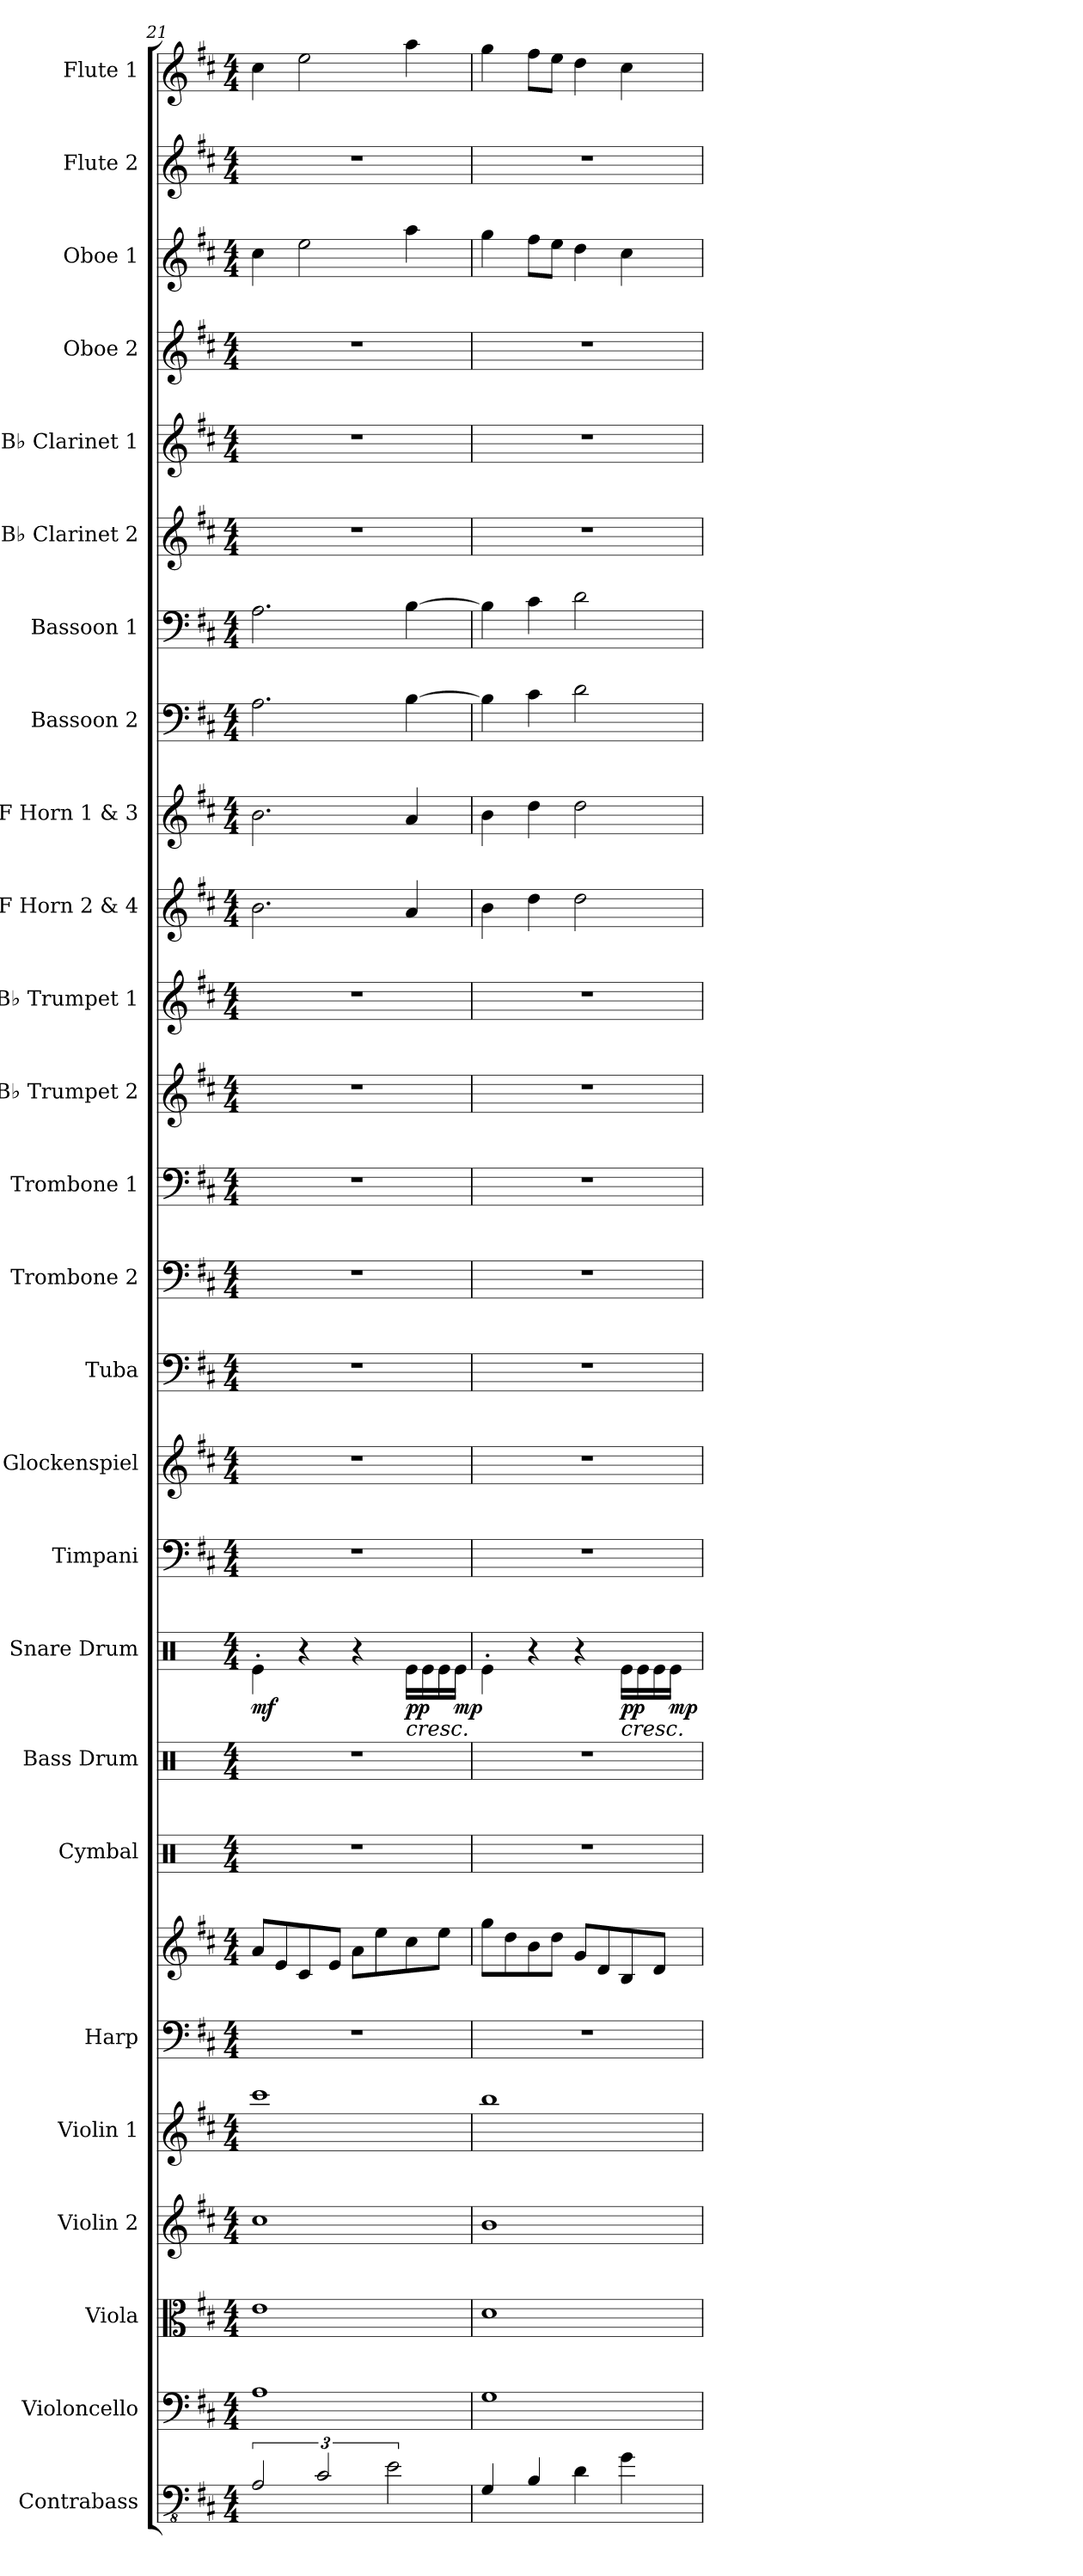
**kern	**kern	**kern	**kern	**kern	**kern	**kern	**kern	**kern	**kern	**dynam	**kern	**kern	**kern	**kern	**kern	**kern	**kern	**kern	**kern	**kern	**kern	**kern	**kern	**kern	**kern	**kern	**kern
*part26	*part25	*part24	*part23	*part22	*part21	*part21	*part20	*part19	*part18	*part18	*part17	*part16	*part15	*part14	*part13	*part12	*part11	*part10	*part9	*part8	*part7	*part6	*part5	*part4	*part3	*part2	*part1
*staff27	*staff26	*staff25	*staff24	*staff23	*staff22	*staff21	*staff20	*staff19	*staff18	*staff18	*staff17	*staff16	*staff15	*staff14	*staff13	*staff12	*staff11	*staff10	*staff9	*staff8	*staff7	*staff6	*staff5	*staff4	*staff3	*staff2	*staff1
*I"Contrabass	*I"Violoncello	*I"Viola	*I"Violin 2	*I"Violin 1	*I"Harp	*	*I"Cymbal	*I"Bass Drum	*I"Snare Drum	*	*I"Timpani	*I"Glockenspiel	*I"Tuba	*I"Trombone 2	*I"Trombone 1	*I"B♭ Trumpet 2	*I"B♭ Trumpet 1	*I"F Horn 2 &amp; 4	*I"F Horn 1 &amp; 3	*I"Bassoon 2	*I"Bassoon 1	*I"B♭ Clarinet 2	*I"B♭ Clarinet 1	*I"Oboe 2	*I"Oboe 1	*I"Flute 2	*I"Flute 1
*I'Cb.	*I'Vc.	*I'Vla.	*I'Vln. 2	*I'Vln. 1	*I'Hrp.	*	*I'Cym.	*I'B. Dr.	*I'Sn. Dr.	*	*I'Timp.	*I'Glk.	*I'Tba.	*I'Tbn. 2	*I'Tbn. 1	*I'B♭ Tpt. 2	*I'B♭ Tpt. 1	*I'F Hn. 2 4	*I'F Hn. 1 3	*I'Bsn. 2	*I'Bsn. 1	*I'B♭ Cl. 2	*I'B♭ Cl. 1	*I'Ob. 2	*I'Ob. 1	*I'Fl. 2	*I'Fl. 1
*clefFv4	*clefF4	*clefC3	*clefG2	*clefG2	*clefF4	*clefG2	*clefX	*clefX	*clefX	*	*clefF4	*clefG2	*clefF4	*clefF4	*clefF4	*clefG2	*clefG2	*clefG2	*clefG2	*clefF4	*clefF4	*clefG2	*clefG2	*clefG2	*clefG2	*clefG2	*clefG2
*ITrd7c12	*	*	*	*	*	*	*	*	*	*	*	*ITrd-14c-24	*	*	*	*ITrd1c2	*ITrd1c2	*ITrd4c7	*ITrd4c7	*	*	*ITrd1c2	*ITrd1c2	*	*	*	*
*k[f#c#]	*k[f#c#]	*k[f#c#]	*k[f#c#]	*k[f#c#]	*k[f#c#]	*k[f#c#]	*k[]	*k[]	*k[]	*	*k[f#c#]	*k[f#c#]	*k[f#c#]	*k[f#c#]	*k[f#c#]	*k[]	*k[]	*k[f#]	*k[f#]	*k[f#c#]	*k[f#c#]	*k[]	*k[]	*k[f#c#]	*k[f#c#]	*k[f#c#]	*k[f#c#]
*M4/4	*M4/4	*M4/4	*M4/4	*M4/4	*M4/4	*M4/4	*M4/4	*M4/4	*M4/4	*	*M4/4	*M4/4	*M4/4	*M4/4	*M4/4	*M4/4	*M4/4	*M4/4	*M4/4	*M4/4	*M4/4	*M4/4	*M4/4	*M4/4	*M4/4	*M4/4	*M4/4
=21	=21	=21	=21	=21	=21	=21	=21	=21	=21	=21	=21	=21	=21	=21	=21	=21	=21	=21	=21	=21	=21	=21	=21	=21	=21	=21	=21
!	!	!	!	!	!	!	!	!	!	!LO:DY:b	!	!	!	!	!	!	!	!	!	!	!	!	!	!	!	!	!
3AAA/	1A	1e	1cc#	1ccc#	1r	8a/L	1r	1r	4Re'\	mf	1r	1r	1r	1r	1r	1r	1r	2.e\	2.e\	2.A\	2.A\	1r	1r	1r	4cc#\	1r	4cc#\
.	.	.	.	.	.	8e/	.	.	.	.	.	.	.	.	.	.	.	.	.	.	.	.	.	.	.	.	.
.	.	.	.	.	.	8c#/	.	.	4r	.	.	.	.	.	.	.	.	.	.	.	.	.	.	.	2ee\	.	2ee\
3CC#/	.	.	.	.	.	.	.	.	.	.	.	.	.	.	.	.	.	.	.	.	.	.	.	.	.	.	.
.	.	.	.	.	.	8e/J	.	.	.	.	.	.	.	.	.	.	.	.	.	.	.	.	.	.	.	.	.
.	.	.	.	.	.	8a\L	.	.	4r	.	.	.	.	.	.	.	.	.	.	.	.	.	.	.	.	.	.
.	.	.	.	.	.	8ee\	.	.	.	.	.	.	.	.	.	.	.	.	.	.	.	.	.	.	.	.	.
3EE\	.	.	.	.	.	.	.	.	.	.	.	.	.	.	.	.	.	.	.	.	.	.	.	.	.	.	.
!	!	!	!	!	!	!	!	!	!	!LO:HP:b	!	!	!	!	!	!	!	!	!	!	!	!	!	!	!	!	!
!	!	!	!	!	!	!	!	!	!	!LO:DY:n=1:b	!	!	!	!	!	!	!	!	!	!	!	!	!	!	!	!	!
.	.	.	.	.	.	8cc#\	.	.	16Re\LL	< pp	.	.	.	.	.	.	.	4d/	4d/	[4B\	[4B\	.	.	.	4aa\	.	4aa\
.	.	.	.	.	.	.	.	.	16Re\	.	.	.	.	.	.	.	.	.	.	.	.	.	.	.	.	.	.
.	.	.	.	.	.	8ee\J	.	.	16Re\	.	.	.	.	.	.	.	.	.	.	.	.	.	.	.	.	.	.
!	!	!	!	!	!	!	!	!	!	!LO:DY:n=2:b	!	!	!	!	!	!	!	!	!	!	!	!	!	!	!	!	!
.	.	.	.	.	.	.	.	.	16Re\JJ	mp	.	.	.	.	.	.	.	.	.	.	.	.	.	.	.	.	.
.	.	.	.	.	.	.	.	.	.	[	.	.	.	.	.	.	.	.	.	.	.	.	.	.	.	.	.
=22	=22	=22	=22	=22	=22	=22	=22	=22	=22	=22	=22	=22	=22	=22	=22	=22	=22	=22	=22	=22	=22	=22	=22	=22	=22	=22	=22
!	!	!	!	!	!	!	!	!	!	!LO:DY:b	!	!	!	!	!	!	!	!	!	!	!	!	!	!	!	!	!
!	!	!	!	!	!	!	!	!	!	!LO:DY:n=1:b	!	!	!	!	!	!	!	!	!	!	!	!	!	!	!	!	!
4GGG/	1G	1d	1b	1bb	1r	8gg\L	1r	1r	4Re'\	mf mf	1r	1r	1r	1r	1r	1r	1r	4e\	4e\	4B\]	4B\]	1r	1r	1r	4gg\	1r	4gg\
.	.	.	.	.	.	8dd\	.	.	.	.	.	.	.	.	.	.	.	.	.	.	.	.	.	.	.	.	.
4BBB/	.	.	.	.	.	8b\	.	.	4r	.	.	.	.	.	.	.	.	4g\	4g\	4c#\	4c#\	.	.	.	8ff#\L	.	8ff#\L
.	.	.	.	.	.	8dd\J	.	.	.	.	.	.	.	.	.	.	.	.	.	.	.	.	.	.	8ee\J	.	8ee\J
4DD\	.	.	.	.	.	8g/L	.	.	4r	.	.	.	.	.	.	.	.	2g\	2g\	2d\	2d\	.	.	.	4dd\	.	4dd\
.	.	.	.	.	.	8d/	.	.	.	.	.	.	.	.	.	.	.	.	.	.	.	.	.	.	.	.	.
!	!	!	!	!	!	!	!	!	!	!LO:HP:b	!	!	!	!	!	!	!	!	!	!	!	!	!	!	!	!	!
!	!	!	!	!	!	!	!	!	!	!LO:DY:n=2:b	!	!	!	!	!	!	!	!	!	!	!	!	!	!	!	!	!
4GG\	.	.	.	.	.	8B/	.	.	16Re\LL	< pp	.	.	.	.	.	.	.	.	.	.	.	.	.	.	4cc#\	.	4cc#\
.	.	.	.	.	.	.	.	.	16Re\	.	.	.	.	.	.	.	.	.	.	.	.	.	.	.	.	.	.
.	.	.	.	.	.	8d/J	.	.	16Re\	.	.	.	.	.	.	.	.	.	.	.	.	.	.	.	.	.	.
!	!	!	!	!	!	!	!	!	!	!LO:DY:n=3:b	!	!	!	!	!	!	!	!	!	!	!	!	!	!	!	!	!
.	.	.	.	.	.	.	.	.	16Re\JJ	mp	.	.	.	.	.	.	.	.	.	.	.	.	.	.	.	.	.
.	.	.	.	.	.	.	.	.	.	[	.	.	.	.	.	.	.	.	.	.	.	.	.	.	.	.	.
=	=	=	=	=	=	=	=	=	=	=	=	=	=	=	=	=	=	=	=	=	=	=	=	=	=	=	=
*-	*-	*-	*-	*-	*-	*-	*-	*-	*-	*-	*-	*-	*-	*-	*-	*-	*-	*-	*-	*-	*-	*-	*-	*-	*-	*-	*-
